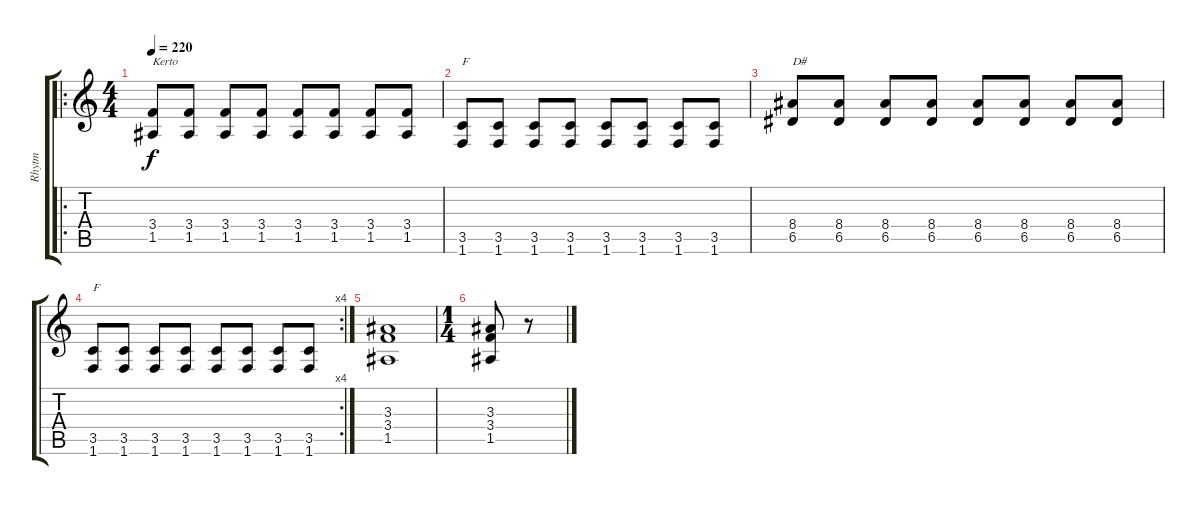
\track ("Rhytm" "Rhytm") {instrument overdrivenguitar}
\staff {score tabs}
\tuning (E4 B3 G3 D3 A2 E2) {hide}
\ro
\ts (4 4)
\tempo 220
\clef g2
\ks c
(3.4 1.5).8{txt "Kerto" dy f} (3.4 1.5).8 (3.4 1.5).8 (3.4 1.5).8 (3.4 1.5).8 (3.4 1.5).8 (3.4 1.5).8 (3.4 1.5).8 |
(3.5 1.6).8{txt "F"} (3.5 1.6).8 (3.5 1.6).8 (3.5 1.6).8 (3.5 1.6).8 (3.5 1.6).8 (3.5 1.6).8 (3.5 1.6).8 |
(8.4 6.5).8{txt "D#"} (8.4 6.5).8 (8.4 6.5).8 (8.4 6.5).8 (8.4 6.5).8 (8.4 6.5).8 (8.4 6.5).8 (8.4 6.5).8 |
\rc 4
(3.5 1.6).8{txt "F"} (3.5 1.6).8 (3.5 1.6).8 (3.5 1.6).8 (3.5 1.6).8 (3.5 1.6).8 (3.5 1.6).8 (3.5 1.6).8 |
(3.3 3.4 1.5).1 |
\ts (1 4)
(3.3 3.4 1.5).8 r.8
